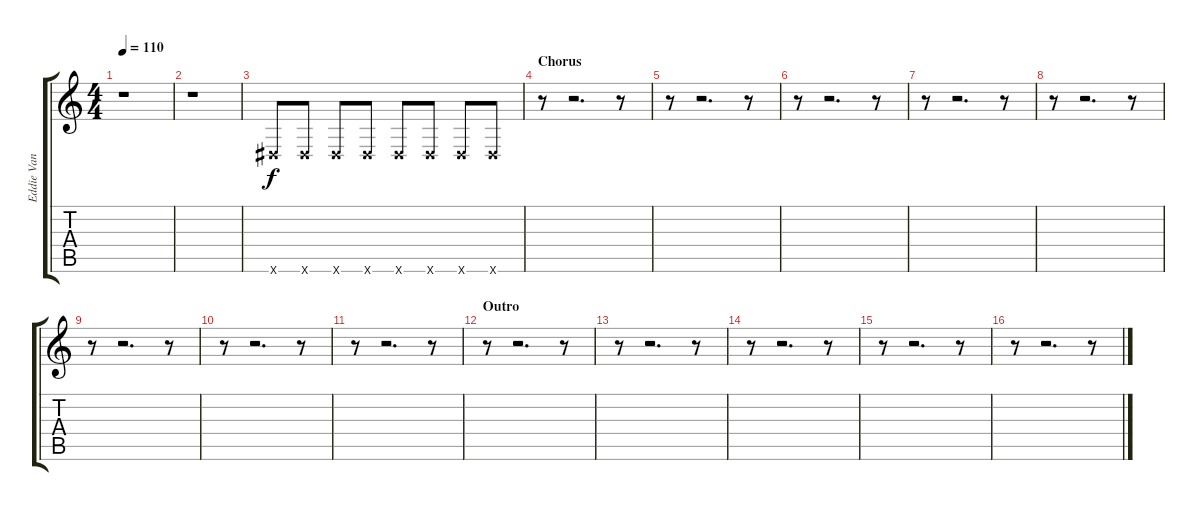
\track ("Eddie Van Halen Effect" "Eddie Van ") {instrument distortionguitar}
\staff {score tabs}
\tuning (Eb4 Bb3 Gb3 Db3 Ab2 Eb2) {hide}
\ts (4 4)
\tempo 110
\clef g2
\ks c
r.1{dy f} |
r.1 |
0.6{x}.8 0.6{x}.8 0.6{x}.8 0.6{x}.8 0.6{x}.8 0.6{x}.8 0.6{x}.8 0.6{x}.8 |
\section ("" "Chorus")
r.8 r.2{d} r.8 |
r.8 r.2{d} r.8 |
r.8 r.2{d} r.8 |
r.8 r.2{d} r.8 |
r.8 r.2{d} r.8 |
r.8 r.2{d} r.8 |
r.8 r.2{d} r.8 |
r.8 r.2{d} r.8 |
\section ("" "Outro")
r.8 r.2{d} r.8 |
r.8 r.2{d} r.8 |
r.8 r.2{d} r.8 |
r.8 r.2{d} r.8 |
r.8 r.2{d} r.8
